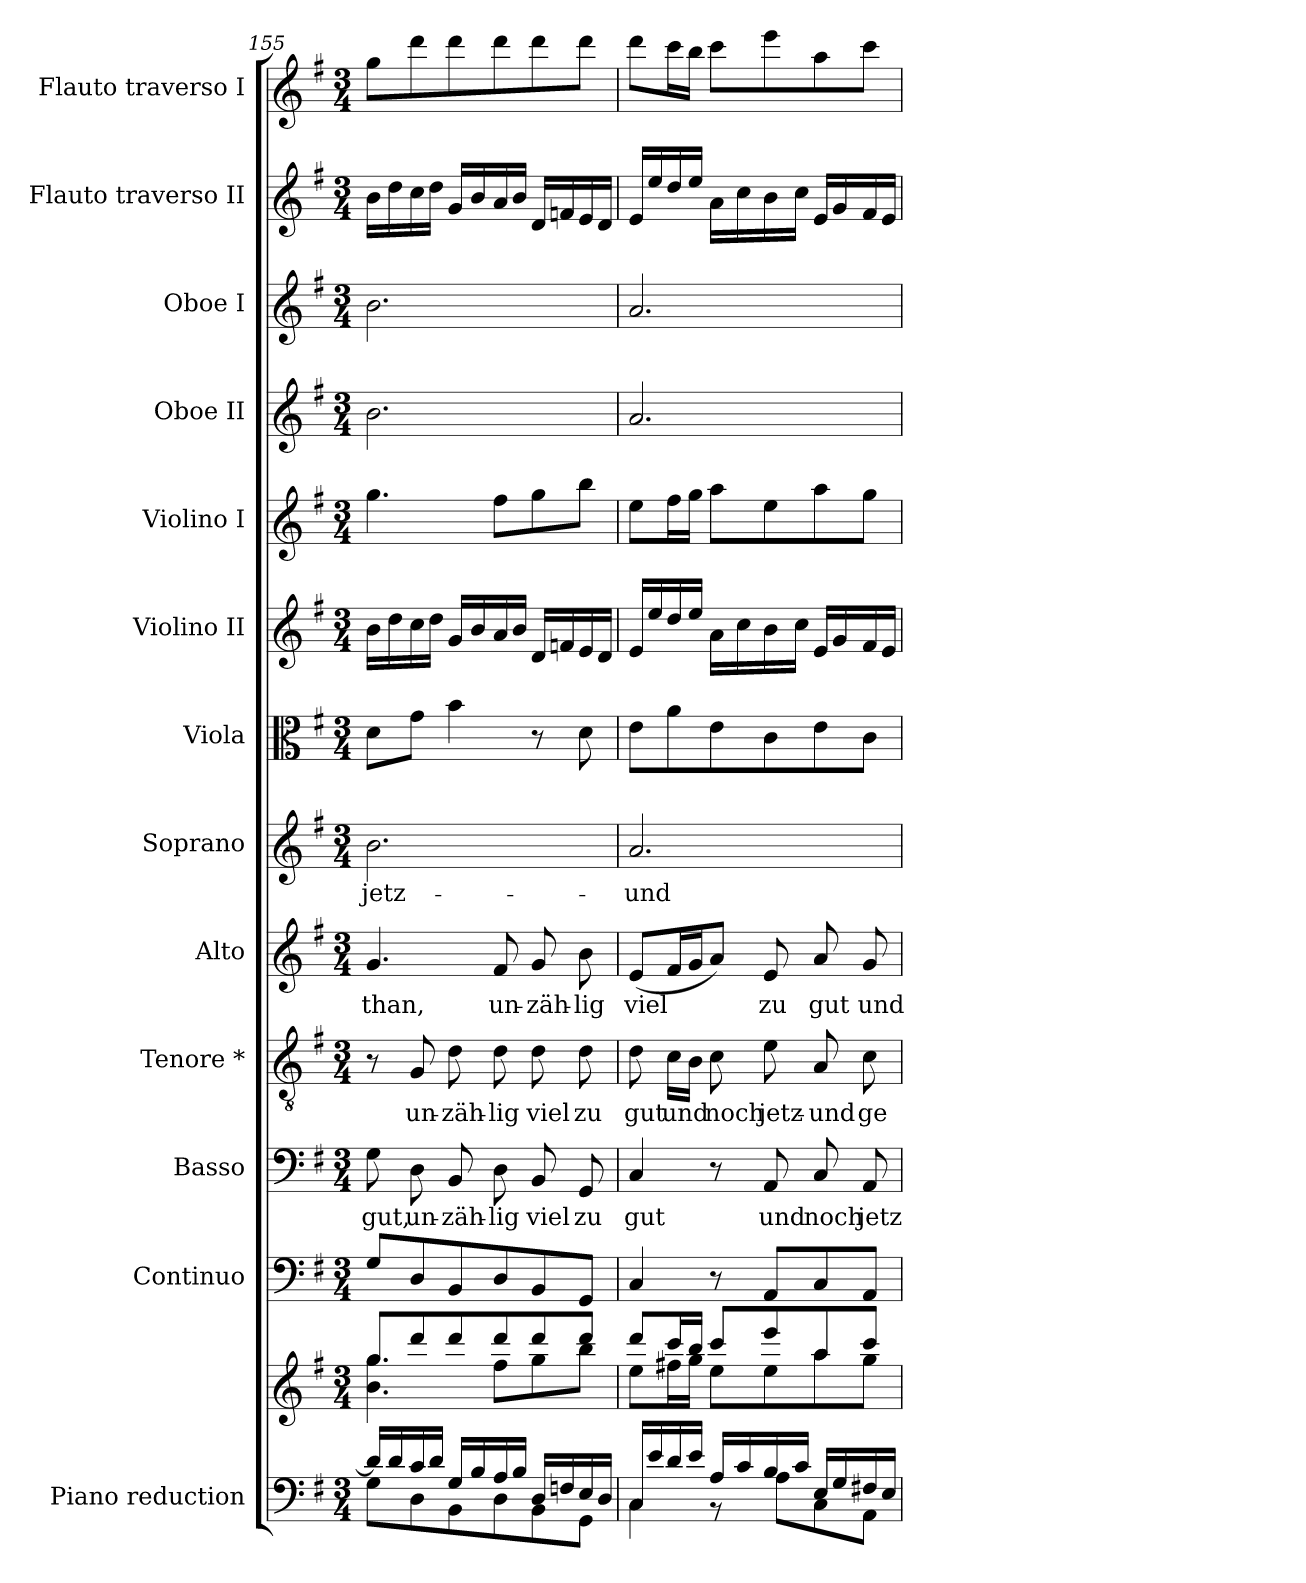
**kern	**kern	**kern	**kern	**text	**kern	**text	**kern	**text	**kern	**text	**kern	**kern	**kern	**kern	**kern	**kern	**kern
*part13	*part13	*part12	*part11	*part11	*part10	*part10	*part9	*part9	*part8	*part8	*part7	*part6	*part5	*part4	*part3	*part2	*part1
*staff14	*staff13	*staff12	*staff11	*staff11	*staff10	*staff10	*staff9	*staff9	*staff8	*staff8	*staff7	*staff6	*staff5	*staff4	*staff3	*staff2	*staff1
*I"Piano reduction	*	*I"Continuo	*I"Basso	*	*I"Tenore *	*	*I"Alto	*	*I"Soprano	*	*I"Viola	*I"Violino II	*I"Violino I	*I"Oboe II	*I"Oboe I	*I"Flauto traverso II	*I"Flauto traverso I
*I'Pno	*	*	*	*	*	*	*	*	*	*	*I'Vla	*I'Vln	*I'Vln	*I'Ob	*I'Ob	*	*
*clefF4	*clefG2	*clefF4	*clefF4	*	*clefGv2	*	*clefG2	*	*clefG2	*	*clefC3	*clefG2	*clefG2	*clefG2	*clefG2	*clefG2	*clefG2
*k[f#]	*k[f#]	*k[f#]	*k[f#]	*	*k[f#]	*	*k[f#]	*	*k[f#]	*	*k[f#]	*k[f#]	*k[f#]	*k[f#]	*k[f#]	*k[f#]	*k[f#]
*M3/4	*M3/4	*M3/4	*M3/4	*	*M3/4	*	*M3/4	*	*M3/4	*	*M3/4	*M3/4	*M3/4	*M3/4	*M3/4	*M3/4	*M3/4
=155	=155	=155	=155	=155	=155	=155	=155	=155	=155	=155	=155	=155	=155	=155	=155	=155	=155
*^	*^	*	*	*	*	*	*	*	*	*	*	*	*	*	*	*	*
!	!	!	!	!	!	!LO:LY:b	!	!	!	!LO:LY:b	!	!LO:LY:b	!	!	!	!	!	!	!
16d/LL]	8G\L	8gg/L	4.b\ 4.gg\	8G/L	8G\	gut,	8r	.	4.g/	-than,	2.b\	jetz-	8d\L	16b\LL	4.gg\	2.b\	2.b\	16b\LL	8gg\L
16d/	.	.	.	.	.	.	.	.	.	.	.	.	.	16dd\	.	.	.	16dd\	.
!	!	!	!	!	!	!LO:LY:b	!	!LO:LY:b	!	!	!	!	!	!	!	!	!	!	!
16c/	8D\	8ddd/	.	8D/	8D\	un-	8G/	un-	.	.	.	.	8g\J	16cc\	.	.	.	16cc\	8ddd\
16d/JJ	.	.	.	.	.	.	.	.	.	.	.	.	.	16dd\JJ	.	.	.	16dd\JJ	.
!	!	!	!	!	!	!LO:LY:b	!	!LO:LY:b	!	!	!	!	!	!	!	!	!	!	!
16G/LL	8BB\	8ddd/	.	8BB/	8BB/	-zäh-	8d\	-zäh-	.	.	.	.	4b\	16g/LL	.	.	.	16g/LL	8ddd\
16B/	.	.	.	.	.	.	.	.	.	.	.	.	.	16b/	.	.	.	16b/	.
!	!	!	!	!	!	!LO:LY:b	!	!LO:LY:b	!	!LO:LY:b	!	!	!	!	!	!	!	!	!
16A/	8D\	8ddd/	8ff#\L	8D/	8D\	-lig	8d\	-lig	8f#/	un-	.	.	.	16a/	8ff#\L	.	.	16a/	8ddd\
16B/JJ	.	.	.	.	.	.	.	.	.	.	.	.	.	16b/JJ	.	.	.	16b/JJ	.
!	!	!	!	!	!	!LO:LY:b	!	!LO:LY:b	!	!LO:LY:b	!	!	!	!	!	!	!	!	!
16D/LL	8BB\	8ddd/	8gg\	8BB/	8BB/	viel	8d\	viel	8g/	-zäh-	.	.	8r	16d/LL	8gg\	.	.	16d/LL	8ddd\
16Fn/	.	.	.	.	.	.	.	.	.	.	.	.	.	16fn/	.	.	.	16fn/	.
!	!	!	!	!	!	!LO:LY:b	!	!LO:LY:b	!	!LO:LY:b	!	!	!	!	!	!	!	!	!
16E/	8GG\J	8ddd/J	8bb\J	8GG/J	8GG/	zu	8d\	zu	8b\	-lig	.	.	8d\	16e/	8bb\J	.	.	16e/	8ddd\J
16D/JJ	.	.	.	.	.	.	.	.	.	.	.	.	.	16d/JJ	.	.	.	16d/JJ	.
!!LO:PB:g=z
=156	=156	=156	=156	=156	=156	=156	=156	=156	=156	=156	=156	=156	=156	=156	=156	=156	=156	=156	=156
!	!	!	!	!	!	!LO:LY:b	!	!LO:LY:b	!	!LO:LY:b	!	!LO:LY:b	!	!	!	!	!	!	!
16C/LL	4C\	8ddd/L	8ee\L	4C/	4C/	gut	8d\	gut	(8e/L	viel	2.a/	-und	8e\L	16e/LL	8ee\L	2.a/	2.a/	16e/LL	8ddd\L
16e/	.	.	.	.	.	.	.	.	.	.	.	.	.	16ee/	.	.	.	16ee/	.
!	!	!	!	!	!	!	!	!LO:LY:b	!	!	!	!	!	!	!	!	!	!	!
16d/	.	16ccc/L	16ff#X\L	.	.	.	16c\LL	und	16f#/L	.	.	.	8a\	16dd/	16ff#\L	.	.	16dd/	16ccc\L
16e/JJ	.	16bb/JJ	16gg\JJ	.	.	.	16B\JJ	.	16g/J	.	.	.	.	16ee/JJ	16gg\JJ	.	.	16ee/JJ	16bb\JJ
!	!	!	!	!	!	!	!	!LO:LY:b	!	!	!	!	!	!	!	!	!	!	!
16A/LL	8r	8ccc/L	8ee\L	8r	8r	.	8c\	noch	8a/J)	.	.	.	8e\	16a\LL	8aa\L	.	.	16a\LL	8ccc\L
16c/	.	.	.	.	.	.	.	.	.	.	.	.	.	16cc\	.	.	.	16cc\	.
!	!	!	!	!	!	!LO:LY:b	!	!LO:LY:b	!	!LO:LY:b	!	!	!	!	!	!	!	!	!
16B/	8A\L	8eee/	8ee\	8AA/L	8AA/	und	8e\	jetz-	8e/	zu	.	.	8c\	16b\	8ee\	.	.	16b\	8eee\
16c/JJ	.	.	.	.	.	.	.	.	.	.	.	.	.	16cc\JJ	.	.	.	16cc\JJ	.
!	!	!	!	!	!	!LO:LY:b	!	!LO:LY:b	!	!LO:LY:b	!	!	!	!	!	!	!	!	!
16E/LL	8C\	8aa/	8aa\	8C/	8C/	noch	8A/	-und	8a/	gut	.	.	8e\	16e/LL	8aa\	.	.	16e/LL	8aa\
16G/	.	.	.	.	.	.	.	.	.	.	.	.	.	16g/	.	.	.	16g/	.
!	!	!	!	!	!	!LO:LY:b	!	!LO:LY:b	!	!LO:LY:b	!	!	!	!	!	!	!	!	!
16F#X/	8AA\J	8ccc/J	8gg\J	8AA/J	8AA/	jetz-	8c\	ge-	8g/	und	.	.	8c\J	16f#/	8gg\J	.	.	16f#/	8ccc\J
16E/JJ	.	.	.	.	.	.	.	.	.	.	.	.	.	16e/JJ	.	.	.	16e/JJ	.
*v	*v	*	*	*	*	*	*	*	*	*	*	*	*	*	*	*	*	*	*
*	*v	*v	*	*	*	*	*	*	*	*	*	*	*	*	*	*	*	*
=	=	=	=	=	=	=	=	=	=	=	=	=	=	=	=	=	=
*-	*-	*-	*-	*-	*-	*-	*-	*-	*-	*-	*-	*-	*-	*-	*-	*-	*-
